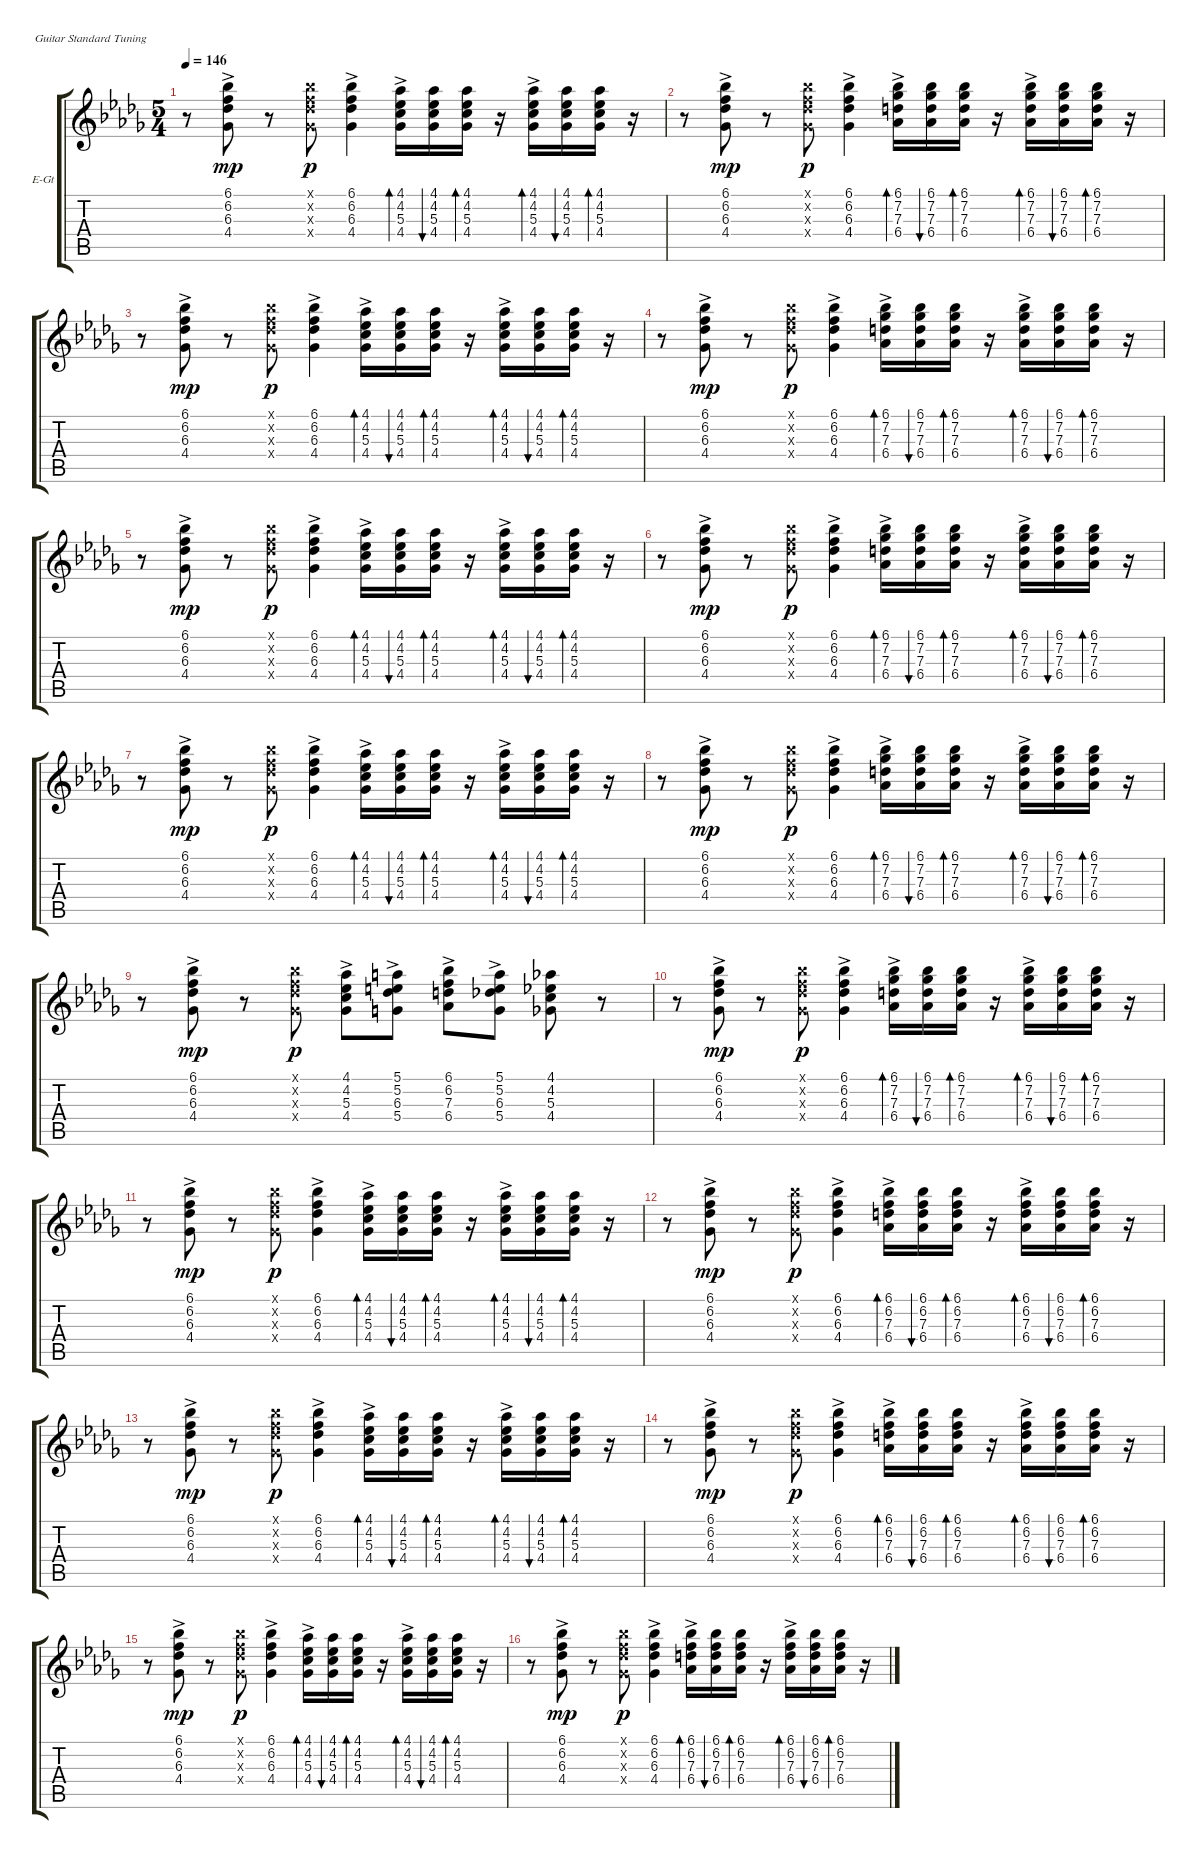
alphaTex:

\bracketExtendMode groupsimilarinstruments
\firstSystemTrackNameOrientation horizontal
\otherSystemsTrackNameOrientation horizontal
\track ("Phil Upchurch Rythym Guitar" "E-Gt") {instrument electricguitarjazz}
\staff {score tabs}
\tuning (E4 B3 G3 D3 A2 E2)
\ts (5 4)
\tempo 146
\clef g2
\ks db
r.8{dy p} (6.1{ac} 6.2{ac} 6.3{ac} 4.4{ac}).8{dy mp} r.8 (6.1{x} 6.2{x} 6.3{x} 4.4{x}).8{dy p} (6.1{ac} 6.2{ac} 6.3{ac} 4.4{ac}).4 (4.1{ac} 4.2{ac} 5.3{ac} 4.4{ac}).16{bd 30} (4.1 4.2 5.3 4.4).16{bu 30} (4.1 4.2 5.3 4.4).16{bd 30} r.16 (4.1{ac} 4.2{ac} 5.3{ac} 4.4{ac}).16{bd 30} (4.1 4.2 5.3 4.4).16{bu 30} (4.1 4.2 5.3 4.4).16{bd 30} r.16 |
r.8 (6.1{ac} 6.2{ac} 6.3{ac} 4.4{ac}).8{dy mp} r.8 (6.1{x} 6.2{x} 6.3{x} 4.4{x}).8{dy p} (6.1{ac} 6.2{ac} 6.3{ac} 4.4{ac}).4 (6.1{ac} 7.2{ac} 7.3{ac} 6.4{ac}).16{bd 30} (6.1 7.2 7.3 6.4).16{bu 30} (6.1 7.2 7.3 6.4).16{bd 30} r.16 (6.1{ac} 7.2{ac} 7.3{ac} 6.4{ac}).16{bd 30} (6.1 7.2 7.3 6.4).16{bu 30} (6.1 7.2 7.3 6.4).16{bd 30} r.16 |
r.8 (6.1{ac} 6.2{ac} 6.3{ac} 4.4{ac}).8{dy mp} r.8 (6.1{x} 6.2{x} 6.3{x} 4.4{x}).8{dy p} (6.1{ac} 6.2{ac} 6.3{ac} 4.4{ac}).4 (4.1{ac} 4.2{ac} 5.3{ac} 4.4{ac}).16{bd 30} (4.1 4.2 5.3 4.4).16{bu 30} (4.1 4.2 5.3 4.4).16{bd 30} r.16 (4.1{ac} 4.2{ac} 5.3{ac} 4.4{ac}).16{bd 30} (4.1 4.2 5.3 4.4).16{bu 30} (4.1 4.2 5.3 4.4).16{bd 30} r.16 |
r.8 (6.1{ac} 6.2{ac} 6.3{ac} 4.4{ac}).8{dy mp} r.8 (6.1{x} 6.2{x} 6.3{x} 4.4{x}).8{dy p} (6.1{ac} 6.2{ac} 6.3{ac} 4.4{ac}).4 (6.1{ac} 7.2{ac} 7.3{ac} 6.4{ac}).16{bd 30} (6.1 7.2 7.3 6.4).16{bu 30} (6.1 7.2 7.3 6.4).16{bd 30} r.16 (6.1{ac} 7.2{ac} 7.3{ac} 6.4{ac}).16{bd 30} (6.1 7.2 7.3 6.4).16{bu 30} (6.1 7.2 7.3 6.4).16{bd 30} r.16 |
r.8 (6.1{ac} 6.2{ac} 6.3{ac} 4.4{ac}).8{dy mp} r.8 (6.1{x} 6.2{x} 6.3{x} 4.4{x}).8{dy p} (6.1{ac} 6.2{ac} 6.3{ac} 4.4{ac}).4 (4.1{ac} 4.2{ac} 5.3{ac} 4.4{ac}).16{bd 30} (4.1 4.2 5.3 4.4).16{bu 30} (4.1 4.2 5.3 4.4).16{bd 30} r.16 (4.1{ac} 4.2{ac} 5.3{ac} 4.4{ac}).16{bd 30} (4.1 4.2 5.3 4.4).16{bu 30} (4.1 4.2 5.3 4.4).16{bd 30} r.16 |
r.8 (6.1{ac} 6.2{ac} 6.3{ac} 4.4{ac}).8{dy mp} r.8 (6.1{x} 6.2{x} 6.3{x} 4.4{x}).8{dy p} (6.1{ac} 6.2{ac} 6.3{ac} 4.4{ac}).4 (6.1{ac} 7.2{ac} 7.3{ac} 6.4{ac}).16{bd 30} (6.1 7.2 7.3 6.4).16{bu 30} (6.1 7.2 7.3 6.4).16{bd 30} r.16 (6.1{ac} 7.2{ac} 7.3{ac} 6.4{ac}).16{bd 30} (6.1 7.2 7.3 6.4).16{bu 30} (6.1 7.2 7.3 6.4).16{bd 30} r.16 |
r.8 (6.1{ac} 6.2{ac} 6.3{ac} 4.4{ac}).8{dy mp} r.8 (6.1{x} 6.2{x} 6.3{x} 4.4{x}).8{dy p} (6.1{ac} 6.2{ac} 6.3{ac} 4.4{ac}).4 (4.1{ac} 4.2{ac} 5.3{ac} 4.4{ac}).16{bd 30} (4.1 4.2 5.3 4.4).16{bu 30} (4.1 4.2 5.3 4.4).16{bd 30} r.16 (4.1{ac} 4.2{ac} 5.3{ac} 4.4{ac}).16{bd 30} (4.1 4.2 5.3 4.4).16{bu 30} (4.1 4.2 5.3 4.4).16{bd 30} r.16 |
r.8 (6.1{ac} 6.2{ac} 6.3{ac} 4.4{ac}).8{dy mp} r.8 (6.1{x} 6.2{x} 6.3{x} 4.4{x}).8{dy p} (6.1{ac} 6.2{ac} 6.3{ac} 4.4{ac}).4 (6.1{ac} 7.2{ac} 7.3{ac} 6.4{ac}).16{bd 30} (6.1 7.2 7.3 6.4).16{bu 30} (6.1 7.2 7.3 6.4).16{bd 30} r.16 (6.1{ac} 7.2{ac} 7.3{ac} 6.4{ac}).16{bd 30} (6.1 7.2 7.3 6.4).16{bu 30} (6.1 7.2 7.3 6.4).16{bd 30} r.16 |
r.8 (6.1{ac} 6.2{ac} 6.3{ac} 4.4{ac}).8{dy mp} r.8 (6.1{x} 6.2{x} 6.3{x} 4.4{x}).8{dy p} (4.1{ac} 4.2{ac} 5.3{ac} 4.4{ac}).8 (5.1{ac} 5.2{ac} 6.3{ac} 5.4{ac}).8 (6.1{ac} 6.2{ac} 7.3{ac} 6.4{ac}).8 (5.1{ac} 5.2{ac} 6.3{ac} 5.4{ac}).8 (4.1 4.2 5.3 4.4).8 r.8 |
r.8 (6.1{ac} 6.2{ac} 6.3{ac} 4.4{ac}).8{dy mp} r.8 (6.1{x} 6.2{x} 6.3{x} 4.4{x}).8{dy p} (6.1{ac} 6.2{ac} 6.3{ac} 4.4{ac}).4 (6.1{ac} 7.2{ac} 7.3{ac} 6.4{ac}).16{bd 30} (6.1 7.2 7.3 6.4).16{bu 30} (6.1 7.2 7.3 6.4).16{bd 30} r.16 (6.1{ac} 7.2{ac} 7.3{ac} 6.4{ac}).16{bd 30} (6.1 7.2 7.3 6.4).16{bu 30} (6.1 7.2 7.3 6.4).16{bd 30} r.16 |
r.8 (6.1{ac} 6.2{ac} 6.3{ac} 4.4{ac}).8{dy mp} r.8 (6.1{x} 6.2{x} 6.3{x} 4.4{x}).8{dy p} (6.1{ac} 6.2{ac} 6.3{ac} 4.4{ac}).4 (4.1{ac} 4.2{ac} 5.3{ac} 4.4{ac}).16{bd 30} (4.1 4.2 5.3 4.4).16{bu 30} (4.1 4.2 5.3 4.4).16{bd 30} r.16 (4.1{ac} 4.2{ac} 5.3{ac} 4.4{ac}).16{bd 30} (4.1 4.2 5.3 4.4).16{bu 30} (4.1 4.2 5.3 4.4).16{bd 30} r.16 |
r.8 (6.1{ac} 6.2{ac} 6.3{ac} 4.4{ac}).8{dy mp} r.8 (6.1{x} 6.2{x} 6.3{x} 4.4{x}).8{dy p} (6.1{ac} 6.2{ac} 6.3{ac} 4.4{ac}).4 (6.1{ac} 6.2{ac} 7.3{ac} 6.4{ac}).16{bd 30} (6.1 6.2 7.3 6.4).16{bu 30} (6.1 6.2 7.3 6.4).16{bd 30} r.16 (6.1{ac} 6.2{ac} 7.3{ac} 6.4{ac}).16{bd 30} (6.1 6.2 7.3 6.4).16{bu 30} (6.1 6.2 7.3 6.4).16{bd 30} r.16 |
r.8 (6.1{ac} 6.2{ac} 6.3{ac} 4.4{ac}).8{dy mp} r.8 (6.1{x} 6.2{x} 6.3{x} 4.4{x}).8{dy p} (6.1{ac} 6.2{ac} 6.3{ac} 4.4{ac}).4 (4.1{ac} 4.2{ac} 5.3{ac} 4.4{ac}).16{bd 30} (4.1 4.2 5.3 4.4).16{bu 30} (4.1 4.2 5.3 4.4).16{bd 30} r.16 (4.1{ac} 4.2{ac} 5.3{ac} 4.4{ac}).16{bd 30} (4.1 4.2 5.3 4.4).16{bu 30} (4.1 4.2 5.3 4.4).16{bd 30} r.16 |
r.8 (6.1{ac} 6.2{ac} 6.3{ac} 4.4{ac}).8{dy mp} r.8 (6.1{x} 6.2{x} 6.3{x} 4.4{x}).8{dy p} (6.1{ac} 6.2{ac} 6.3{ac} 4.4{ac}).4 (6.1{ac} 6.2{ac} 7.3{ac} 6.4{ac}).16{bd 30} (6.1 6.2 7.3 6.4).16{bu 30} (6.1 6.2 7.3 6.4).16{bd 30} r.16 (6.1{ac} 6.2{ac} 7.3{ac} 6.4{ac}).16{bd 30} (6.1 6.2 7.3 6.4).16{bu 30} (6.1 6.2 7.3 6.4).16{bd 30} r.16 |
r.8 (6.1{ac} 6.2{ac} 6.3{ac} 4.4{ac}).8{dy mp} r.8 (6.1{x} 6.2{x} 6.3{x} 4.4{x}).8{dy p} (6.1{ac} 6.2{ac} 6.3{ac} 4.4{ac}).4 (4.1{ac} 4.2{ac} 5.3{ac} 4.4{ac}).16{bd 30} (4.1 4.2 5.3 4.4).16{bu 30} (4.1 4.2 5.3 4.4).16{bd 30} r.16 (4.1{ac} 4.2{ac} 5.3{ac} 4.4{ac}).16{bd 30} (4.1 4.2 5.3 4.4).16{bu 30} (4.1 4.2 5.3 4.4).16{bd 30} r.16 |
r.8 (6.1{ac} 6.2{ac} 6.3{ac} 4.4{ac}).8{dy mp} r.8 (6.1{x} 6.2{x} 6.3{x} 4.4{x}).8{dy p} (6.1{ac} 6.2{ac} 6.3{ac} 4.4{ac}).4 (6.1{ac} 6.2{ac} 7.3{ac} 6.4{ac}).16{bd 30} (6.1 6.2 7.3 6.4).16{bu 30} (6.1 6.2 7.3 6.4).16{bd 30} r.16 (6.1{ac} 6.2{ac} 7.3{ac} 6.4{ac}).16{bd 30} (6.1 6.2 7.3 6.4).16{bu 30} (6.1 6.2 7.3 6.4).16{bd 30} r.16
